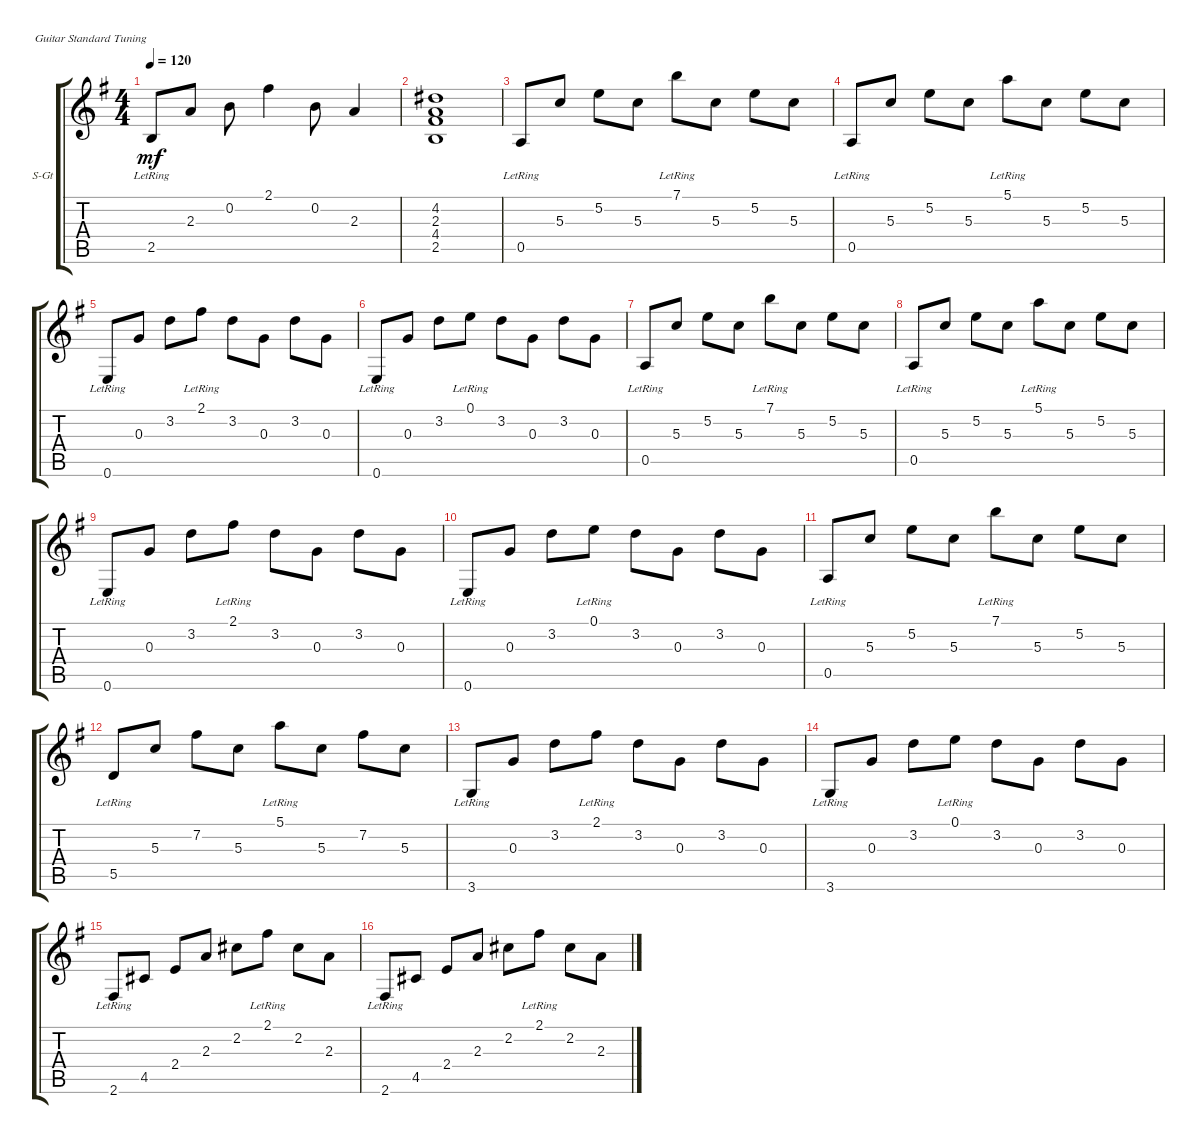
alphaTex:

\defaultSystemsLayout 4
\bracketExtendMode groupsimilarinstruments
\firstSystemTrackNameOrientation horizontal
\otherSystemsTrackNameOrientation horizontal
\track ("Steel Guitar" "S-Gt") {instrument acousticguitarsteel}
\staff {score tabs}
\tuning (E4 B3 G3 D3 A2 E2)
\ts (4 4)
\tempo 120
\clef g2
\ks eminor
2.5{lr}.8{dy mf} 2.3.8 0.2.8 2.1.4 0.2.8 2.3.4 |
(2.5 4.4 2.3 4.2).1 |
0.5{lr}.8 5.3.8 5.2.8 5.3.8 7.1{lr}.8 5.3.8 5.2.8 5.3.8 |
0.5{lr}.8 5.3.8 5.2.8 5.3.8 5.1{lr}.8 5.3.8 5.2.8 5.3.8 |
0.6{lr}.8 0.3.8 3.2.8 2.1{lr}.8 3.2.8 0.3.8 3.2.8 0.3.8 |
0.6{lr}.8 0.3.8 3.2.8 0.1{lr}.8 3.2.8 0.3.8 3.2.8 0.3.8 |
0.5{lr}.8 5.3.8 5.2.8 5.3.8 7.1{lr}.8 5.3.8 5.2.8 5.3.8 |
0.5{lr}.8 5.3.8 5.2.8 5.3.8 5.1{lr}.8 5.3.8 5.2.8 5.3.8 |
0.6{lr}.8 0.3.8 3.2.8 2.1{lr}.8 3.2.8 0.3.8 3.2.8 0.3.8 |
0.6{lr}.8 0.3.8 3.2.8 0.1{lr}.8 3.2.8 0.3.8 3.2.8 0.3.8 |
0.5{lr}.8 5.3.8 5.2.8 5.3.8 7.1{lr}.8 5.3.8 5.2.8 5.3.8 |
5.5{lr}.8 5.3.8 7.2.8 5.3.8 5.1{lr}.8 5.3.8 7.2.8 5.3.8 |
3.6{lr}.8 0.3.8 3.2.8 2.1{lr}.8 3.2.8 0.3.8 3.2.8 0.3.8 |
3.6{lr}.8 0.3.8 3.2.8 0.1{lr}.8 3.2.8 0.3.8 3.2.8 0.3.8 |
2.6{lr}.8 4.5.8 2.4.8 2.3.8 2.2.8 2.1{lr}.8 2.2.8 2.3.8 |
2.6{lr}.8 4.5.8 2.4.8 2.3.8 2.2.8 2.1{lr}.8 2.2.8 2.3.8
